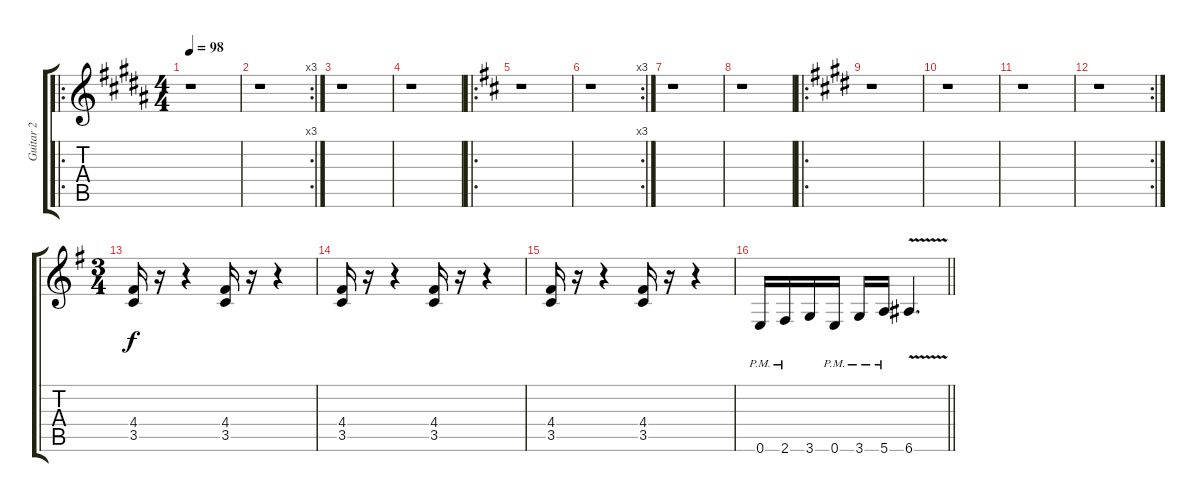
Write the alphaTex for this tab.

\track ("Guitar 2" "Guitar 2") {instrument distortionguitar}
\staff {score tabs}
\tuning (E4 B3 G3 D3 A2 E2) {hide}
\ro
\ts (4 4)
\tempo 98
\clef g2
\ks g#minor
r.1{dy f} |
\rc 3
r.1 |
r.1 |
r.1 |
\ro
\ks d
r.1 |
\rc 3
r.1 |
r.1 |
r.1 |
\ro
\ks c#minor
r.1 |
r.1 |
r.1 |
\rc 2
r.1 |
\ts (3 4)
\ks eminor
(4.4 3.5).16{volume 16} r.16 r.4 (4.4 3.5).16 r.16 r.4 |
(4.4 3.5).16 r.16 r.4 (4.4 3.5).16 r.16 r.4 |
(4.4 3.5).16 r.16 r.4 (4.4 3.5).16 r.16 r.4 |
\barLineRight lightlight
0.6{pm}.16 2.6{pm}.16 3.6.16 0.6{pm}.16 3.6{pm}.16 5.6{pm}.16 6.6{v}.4{d}
